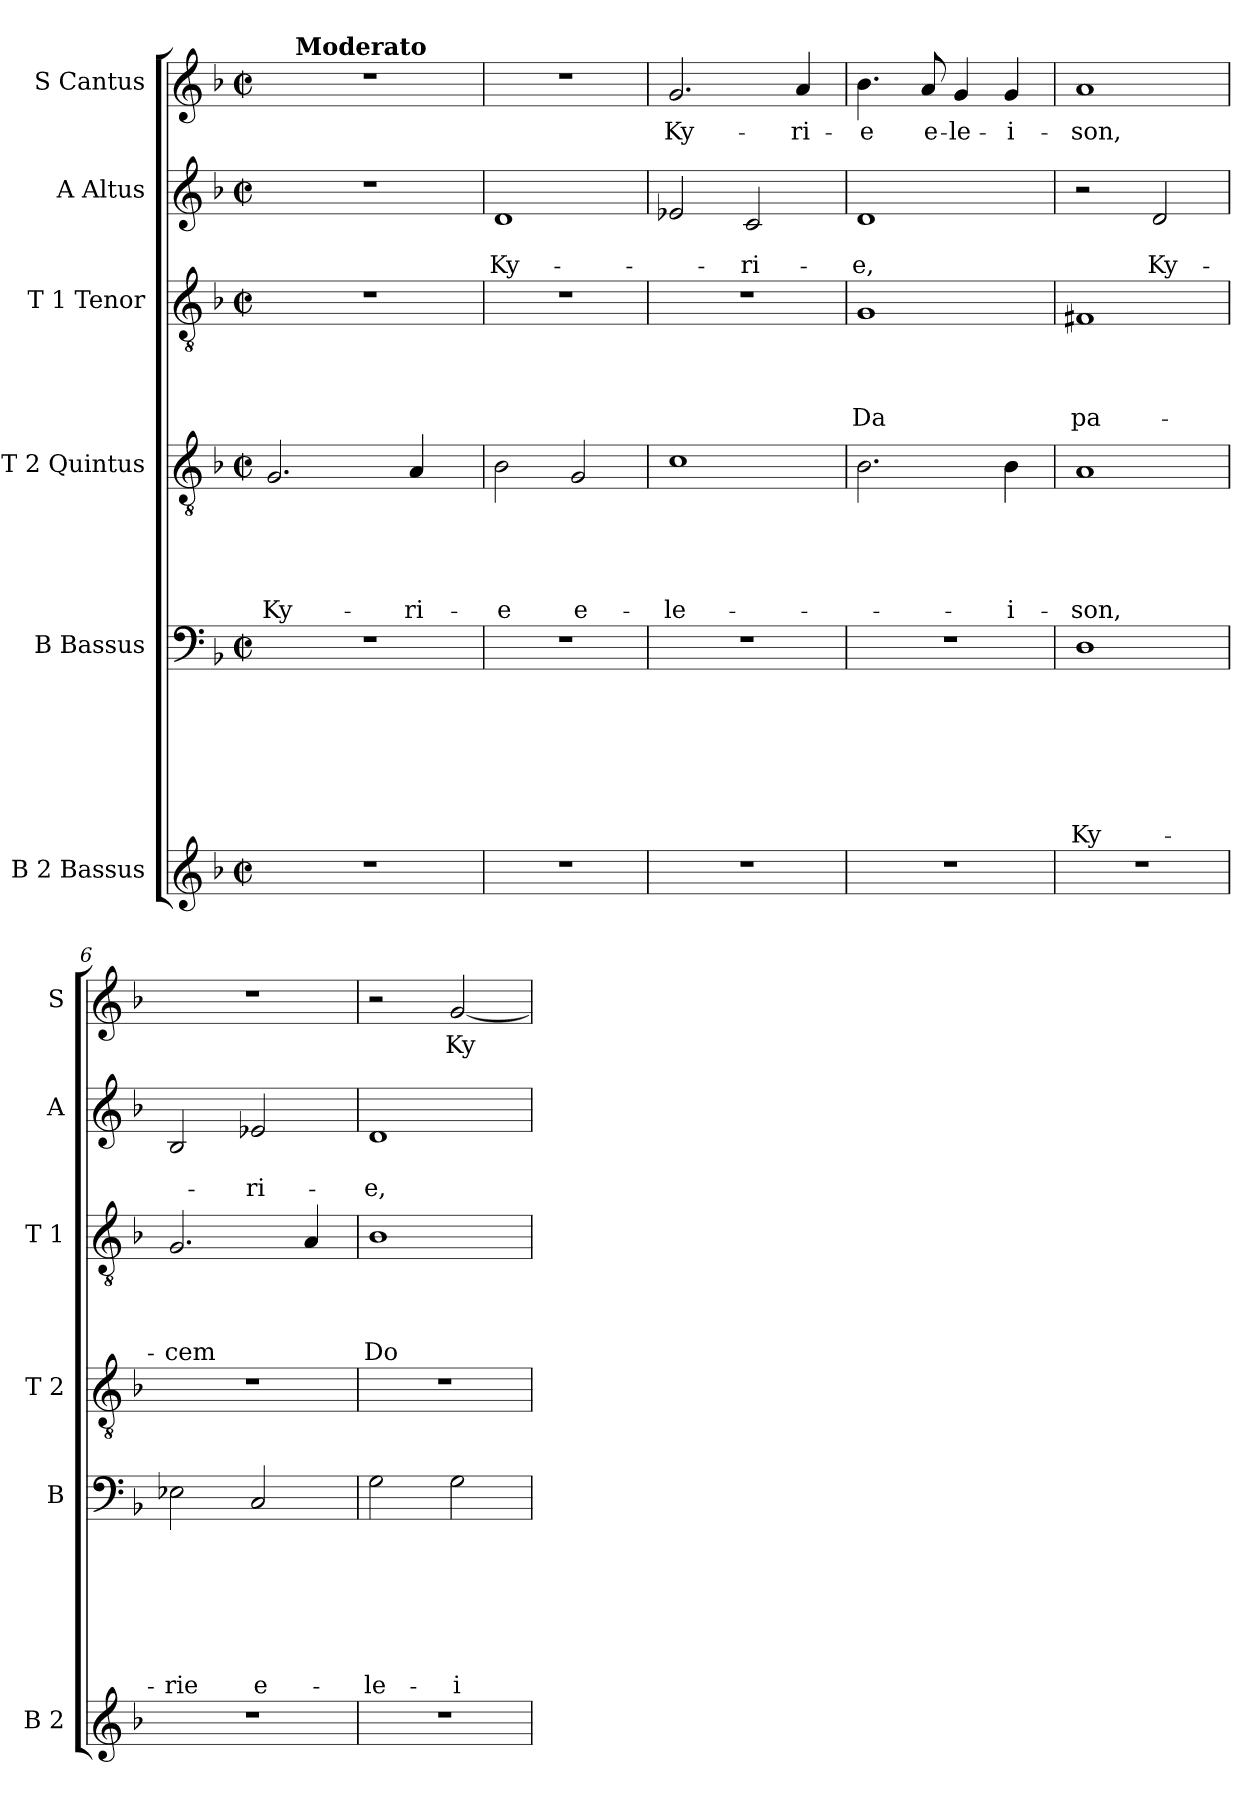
**kern	**kern	**text	**text	**text	**text	**text	**text	**text	**kern	**text	**text	**text	**text	**text	**kern	**text	**text	**text	**text	**kern	**text	**text	**kern	**text
*part6	*part5	*part5	*part5	*part5	*part5	*part5	*part5	*part5	*part4	*part4	*part4	*part4	*part4	*part4	*part3	*part3	*part3	*part3	*part3	*part2	*part2	*part2	*part1	*part1
*staff6	*staff5	*staff5	*staff5	*staff5	*staff5	*staff5	*staff5	*staff5	*staff4	*staff4	*staff4	*staff4	*staff4	*staff4	*staff3	*staff3	*staff3	*staff3	*staff3	*staff2	*staff2	*staff2	*staff1	*staff1
*I"B 2 Bassus	*I"B Bassus	*	*	*	*	*	*	*	*I"T 2 Quintus	*	*	*	*	*	*I"T 1 Tenor	*	*	*	*	*I"A Altus	*	*	*I"S Cantus	*
*I'B 2	*I'B	*	*	*	*	*	*	*	*I'T 2	*	*	*	*	*	*I'T 1	*	*	*	*	*I'A	*	*	*I'S	*
!!LO:PB:g=z
*clefG2	*clefF4	*	*	*	*	*	*	*	*clefGv2	*	*	*	*	*	*clefGv2	*	*	*	*	*clefG2	*	*	*clefG2	*
*k[b-]	*k[b-]	*	*	*	*	*	*	*	*k[b-]	*	*	*	*	*	*k[b-]	*	*	*	*	*k[b-]	*	*	*k[b-]	*
*F:	*F:	*	*	*	*	*	*	*	*F:	*	*	*	*	*	*F:	*	*	*	*	*F:	*	*	*F:	*
*M2/2	*M2/2	*	*	*	*	*	*	*	*M2/2	*	*	*	*	*	*M2/2	*	*	*	*	*M2/2	*	*	*M2/2	*
*met(c|)	*met(c|)	*	*	*	*	*	*	*	*met(c|)	*	*	*	*	*	*met(c|)	*	*	*	*	*met(c|)	*	*	*met(c|)	*
=1	=1	=1	=1	=1	=1	=1	=1	=1	=1	=1	=1	=1	=1	=1	=1	=1	=1	=1	=1	=1	=1	=1	=1	=1
!	!	!	!	!	!	!	!	!	!	!	!	!	!	!LO:LY:b	!	!	!	!	!	!	!	!	!	!
*	*	*	*	*	*	*	*	*	*	*	*	*	*	*	*	*	*	*	*	*	*	*	*^	*
1r	1r	.	.	.	.	.	.	.	2.G/	.	.	.	.	Ky-	1r	.	.	.	.	1r	.	.	1r	16.ryy	.
*	*	*	*	*	*	*	*	*	*	*	*	*	*	*	*	*	*	*	*	*	*	*	*MM110	*	*
!	!	!	!	!	!	!	!	!	!	!	!	!	!	!	!	!	!	!	!	!	!	!	!	!LO:TX:a:B:t=Moderato	!
.	.	.	.	.	.	.	.	.	.	.	.	.	.	.	.	.	.	.	.	.	.	.	.	2ryy	.
.	.	.	.	.	.	.	.	.	.	.	.	.	.	.	.	.	.	.	.	.	.	.	.	4ryy	.
!	!	!	!	!	!	!	!	!	!	!	!	!	!	!LO:LY:b	!	!	!	!	!	!	!	!	!	!	!
.	.	.	.	.	.	.	.	.	4A/	.	.	.	.	-ri-	.	.	.	.	.	.	.	.	.	.	.
.	.	.	.	.	.	.	.	.	.	.	.	.	.	.	.	.	.	.	.	.	.	.	.	8ryy	.
.	.	.	.	.	.	.	.	.	.	.	.	.	.	.	.	.	.	.	.	.	.	.	.	32ryy	.
=2	=2	=2	=2	=2	=2	=2	=2	=2	=2	=2	=2	=2	=2	=2	=2	=2	=2	=2	=2	=2	=2	=2	=2	=2	=2
!	!	!	!	!	!	!	!	!	!	!	!	!	!	!LO:LY:b	!	!	!	!	!	!	!	!LO:LY:b	!	!	!
*	*	*	*	*	*	*	*	*	*	*	*	*	*	*	*	*	*	*	*	*	*	*	*v	*v	*
1r	1r	.	.	.	.	.	.	.	2B-\	.	.	.	.	-e	1r	.	.	.	.	1d	.	Ky-	1r	.
!	!	!	!	!	!	!	!	!	!	!	!	!	!	!LO:LY:b	!	!	!	!	!	!	!	!	!	!
.	.	.	.	.	.	.	.	.	2G/	.	.	.	.	e-	.	.	.	.	.	.	.	.	.	.
=3	=3	=3	=3	=3	=3	=3	=3	=3	=3	=3	=3	=3	=3	=3	=3	=3	=3	=3	=3	=3	=3	=3	=3	=3
!	!	!	!	!	!	!	!	!	!	!	!	!	!	!LO:LY:b	!	!	!	!	!	!	!	!	!	!LO:LY:b
1r	1r	.	.	.	.	.	.	.	1c	.	.	.	.	-le-	1r	.	.	.	.	2e-X/	.	.	2.g/	Ky-
!	!	!	!	!	!	!	!	!	!	!	!	!	!	!	!	!	!	!	!	!	!	!LO:LY:b	!	!
.	.	.	.	.	.	.	.	.	.	.	.	.	.	.	.	.	.	.	.	2c/	.	-ri-	.	.
!	!	!	!	!	!	!	!	!	!	!	!	!	!	!	!	!	!	!	!	!	!	!	!	!LO:LY:b
.	.	.	.	.	.	.	.	.	.	.	.	.	.	.	.	.	.	.	.	.	.	.	4a/	-ri-
=4	=4	=4	=4	=4	=4	=4	=4	=4	=4	=4	=4	=4	=4	=4	=4	=4	=4	=4	=4	=4	=4	=4	=4	=4
!	!	!	!	!	!	!	!	!	!	!	!	!	!	!	!	!	!	!	!LO:LY:b	!	!	!LO:LY:b	!	!LO:LY:b
1r	1r	.	.	.	.	.	.	.	2.B-\	.	.	.	.	.	1G	.	.	.	Da	1d	.	-e,	4.b-\	-e
!	!	!	!	!	!	!	!	!	!	!	!	!	!	!	!	!	!	!	!	!	!	!	!	!LO:LY:b
.	.	.	.	.	.	.	.	.	.	.	.	.	.	.	.	.	.	.	.	.	.	.	8a/	e-
!	!	!	!	!	!	!	!	!	!	!	!	!	!	!	!	!	!	!	!	!	!	!	!	!LO:LY:b
.	.	.	.	.	.	.	.	.	.	.	.	.	.	.	.	.	.	.	.	.	.	.	4g/	-le-
!	!	!	!	!	!	!	!	!	!	!	!	!	!	!LO:LY:b	!	!	!	!	!	!	!	!	!	!LO:LY:b
.	.	.	.	.	.	.	.	.	4B-\	.	.	.	.	-i-	.	.	.	.	.	.	.	.	4g/	-i-
!!LO:LB:g=z
=5	=5	=5	=5	=5	=5	=5	=5	=5	=5	=5	=5	=5	=5	=5	=5	=5	=5	=5	=5	=5	=5	=5	=5	=5
!	!	!	!	!	!	!	!	!LO:LY:b	!	!	!	!	!	!LO:LY:b	!	!	!	!	!LO:LY:b	!	!	!	!	!LO:LY:b
1r	1D	.	.	.	.	.	.	Ky-	1A	.	.	.	.	-son,	1F#X	.	.	.	pa-	2r	.	.	1a	-son,
!	!	!	!	!	!	!	!	!	!	!	!	!	!	!	!	!	!	!	!	!	!	!LO:LY:b	!	!
.	.	.	.	.	.	.	.	.	.	.	.	.	.	.	.	.	.	.	.	2d/	.	Ky-	.	.
=6	=6	=6	=6	=6	=6	=6	=6	=6	=6	=6	=6	=6	=6	=6	=6	=6	=6	=6	=6	=6	=6	=6	=6	=6
!	!	!	!	!	!	!	!	!LO:LY:b	!	!	!	!	!	!	!	!	!	!	!LO:LY:b	!	!	!	!	!
1r	2E-X\	.	.	.	.	.	.	-rie	1r	.	.	.	.	.	2.G/	.	.	.	-cem	2B-/	.	.	1r	.
!	!	!	!	!	!	!	!	!LO:LY:b	!	!	!	!	!	!	!	!	!	!	!	!	!	!LO:LY:b	!	!
.	2C/	.	.	.	.	.	.	e-	.	.	.	.	.	.	.	.	.	.	.	2e-X/	.	-ri-	.	.
.	.	.	.	.	.	.	.	.	.	.	.	.	.	.	4A/	.	.	.	.	.	.	.	.	.
=7	=7	=7	=7	=7	=7	=7	=7	=7	=7	=7	=7	=7	=7	=7	=7	=7	=7	=7	=7	=7	=7	=7	=7	=7
!	!	!	!	!	!	!	!	!LO:LY:b	!	!	!	!	!	!	!	!	!	!	!LO:LY:b	!	!	!LO:LY:b	!	!
1r	2G\	.	.	.	.	.	.	-le-	1r	.	.	.	.	.	1B-	.	.	.	Do-	1d	.	-e,	2r	.
!	!	!	!	!	!	!	!	!LO:LY:b	!	!	!	!	!	!	!	!	!	!	!	!	!	!	!	!LO:LY:b
.	2G\	.	.	.	.	.	.	-i-	.	.	.	.	.	.	.	.	.	.	.	.	.	.	[<2g/	Ky-
=	=	=	=	=	=	=	=	=	=	=	=	=	=	=	=	=	=	=	=	=	=	=	=	=
*-	*-	*-	*-	*-	*-	*-	*-	*-	*-	*-	*-	*-	*-	*-	*-	*-	*-	*-	*-	*-	*-	*-	*-	*-
